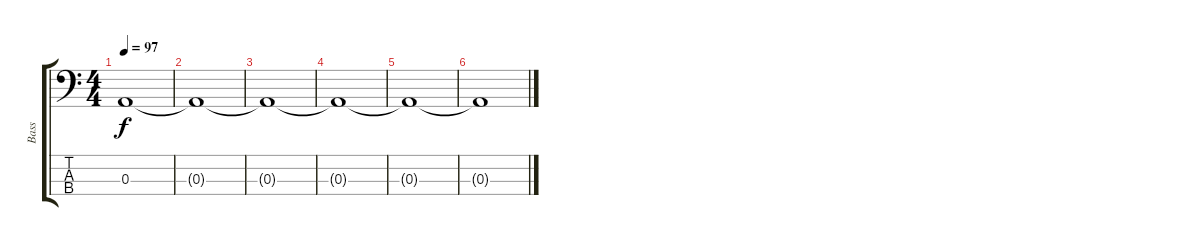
\track ("Bass" "Bass") {instrument electricbassfinger}
\staff {score tabs}
\tuning (G2 D2 A1 E1) {hide}
\ts (4 4)
\tempo 97
\clef f4
\ks c
0.3.1{dy f} |
0.3{t}.1 |
0.3{t}.1 |
0.3{t}.1 |
0.3{t}.1 |
0.3{t}.1
